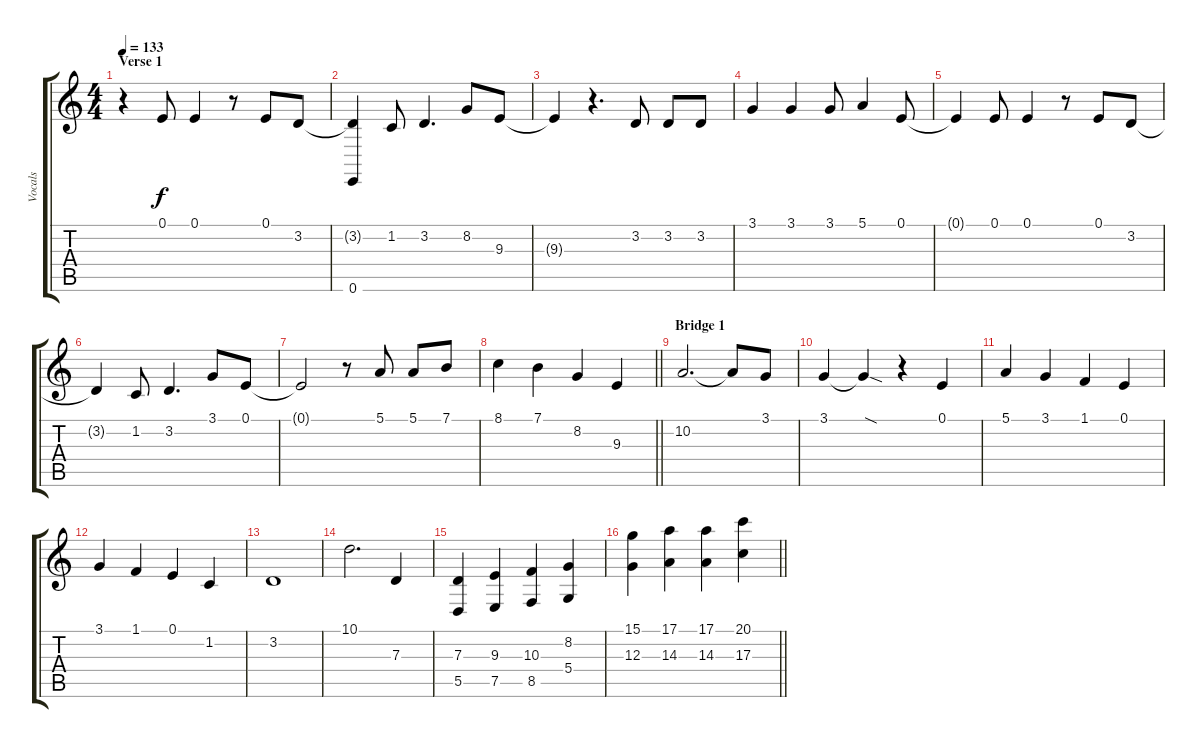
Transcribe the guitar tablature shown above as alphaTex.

\track ("Vocals" "Vocals") {instrument lead6voice}
\staff {score tabs}
\tuning (E4 B3 G3 D3 A2 E2) {hide}
\ts (4 4)
\section ("" "Verse 1")
\tempo 133
\clef g2
\ks c
r.4{dy f} 0.1.8 0.1.4 r.8 0.1.8 3.2.8 |
(3.2{t} 0.6).4 1.2.8 3.2.4{d} 8.2.8 9.3.8 |
9.3{t}.4 r.4{d} 3.2.8 3.2.8 3.2.8 |
3.1.4 3.1.4 3.1.8 5.1.4 0.1.8 |
0.1{t}.4 0.1.8 0.1.4 r.8 0.1.8 3.2.8 |
3.2{t}.4 1.2.8 3.2.4{d} 3.1.8 0.1.8 |
0.1{t}.2 r.8 5.1.8 5.1.8 7.1.8 |
\barLineRight lightlight
8.1.4 7.1.4 8.2.4 9.3.4 |
\section ("" "Bridge 1")
10.2.2{d} 10.2{t}.8 3.1.8 |
3.1.4 3.1{sod t}.4 r.4 0.1.4 |
5.1.4 3.1.4 1.1.4 0.1.4 |
3.1.4 1.1.4 0.1.4 1.2.4 |
3.2.1 |
10.1.2{d} 7.3.4 |
(7.3 5.5).4 (9.3 7.5).4 (10.3 8.5).4 (8.2 5.4).4 |
\barLineRight lightlight
(15.1 12.3).4 (17.1 14.3).4 (17.1 14.3).4 (20.1 17.3).4
